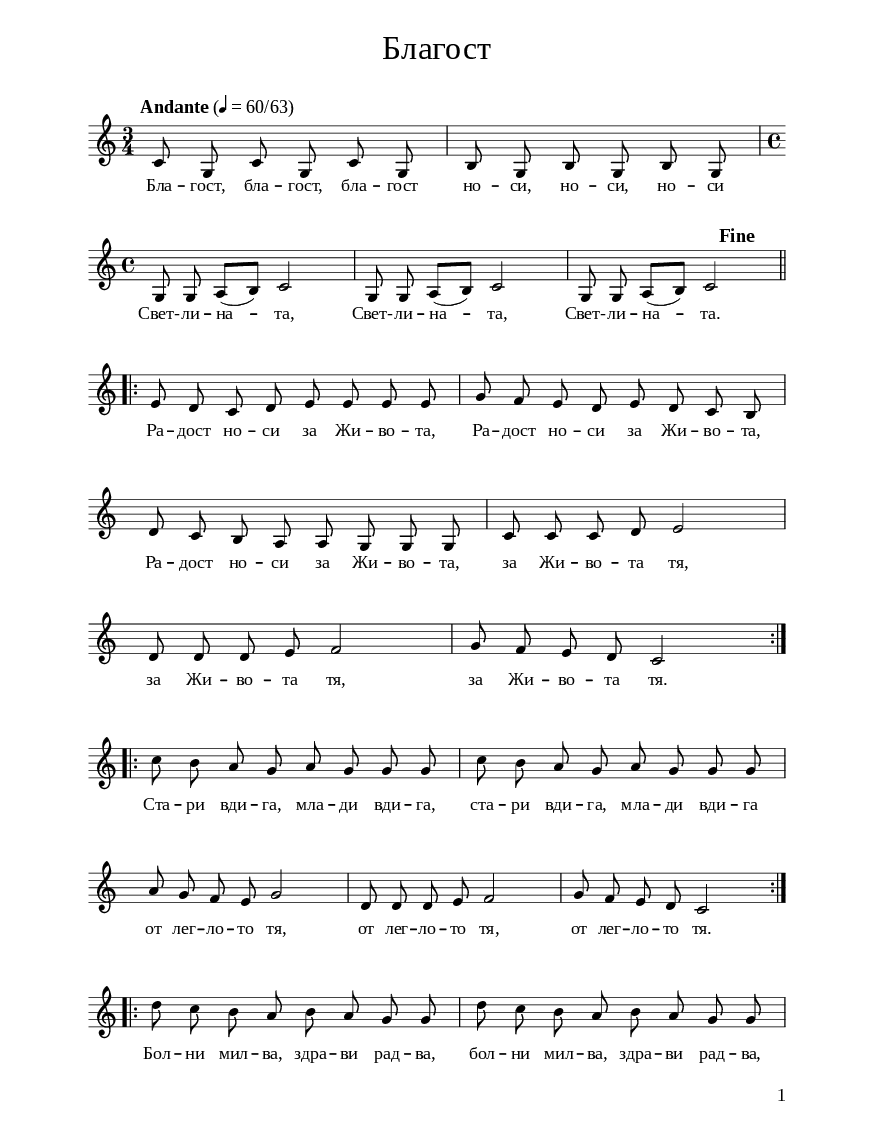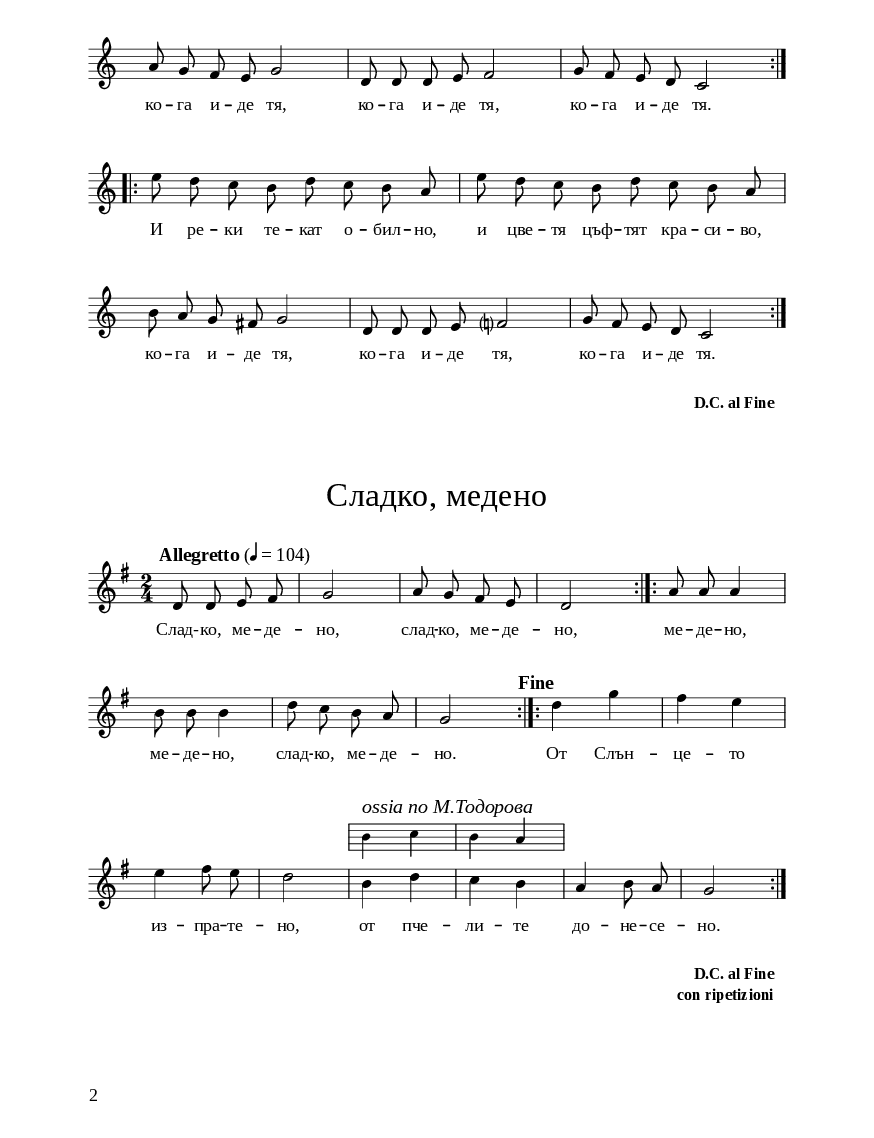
\version "2.24.2"

% include paper part and global functions
\include "include/globals.ily"

\bookpart {
  \label #'ref072
  \tocItem \markup "Благост"
  \include "include/bookpart-paper.ily"
  \score {
    \include "include/score-layout.ily"

    \new Voice \absolute {

      \clef treble
      \key c \major
      \time 3/4
      \tempoFunc "Andante" 4 "60/63"
      \autoBeamOff
      c'8 g c' g c' g | b8 g b g b g \break |

      \time 4/4  g8 g a [( b )] c'2 |g8 g a [( b )] c'2 | g8 g a [( b )]  \tempo"   Fine"c'2    \break |

      \bar ".|:-||"
      e'8 d' c' d' e' e' e' e' | g'8 f' e' d' e' d' c' b \break |

      d'8 c' b a a g g g |c'8 c' c' d' e'2 \break |

      d'8 d' d' e' f'2 | g'8 f' e' d' c'2 \break \bar ":|.:"



      c''8 b' a' g' a' g' g' g' |  c''8 b' a' g' a' g' g' g' \break |

      a'8 g' f' e' g'2 | d'8 d' d' e' f'2 | g'8 f' e' d' c'2
      \break |

      \bar ":|.:"
      d''8 c'' b' a' b' a' g' g' | d''8 c'' b' a' b' a' g' g' \break

      a'8 g' f' e' g'2 | d'8 d' d' e' f'2 | g'8 f' e' d' c'2
      \break |

      \bar ":|.:"
      e''8 d'' c'' b' d'' c'' b' a' | e''8 d'' c'' b' d'' c'' b' a' \break |

      b'8 a' g' fis' g'2 | d'8 d' d' e' f'?2 | g'8 f' e' d' c'2   \bar ":|.:"
      \break | % 27
    }

    \addlyrics {
      Бла -- гост,
      бла -- гост, бла -- гост но -- си, но -- си, но --
      си "Свет-" -- ли -- на -- та, "Свет-" -- ли -- на -- та,
      "Свет-" -- ли -- на -- та. Ра -- дост но -- си за
      Жи -- во -- та, Ра -- дост но -- си за Жи -- во
      -- та, Ра -- дост но -- си за Жи -- во -- та, за
      Жи -- во -- та тя, за Жи -- во -- та тя, за Жи
      -- во -- та тя. Ста -- ри вди -- га, мла -- ди
      вди -- га, ста -- ри вди -- га, мла -- ди вди --
      га от лег -- ло -- то тя, от лег -- ло -- то
      тя, от лег -- ло -- то тя. Бол -- ни мил -- ва,
      здра -- ви рад -- ва, бол -- ни мил -- ва, здра --
      ви рад -- ва, ко -- га и -- де тя, ко -- га и
      -- де тя, ко -- га и -- де тя. И ре -- ки те
      -- кат о -- бил -- но, и цве -- тя цъф -- тят
      кра -- си -- во, ко -- га и -- де тя, ко -- га
      и -- де тя, ко -- га и -- де тя.
    }
    \header {
      title = \titleFunc "Благост" "Blagost"
    }

    \midi{}

  } % score

  \markup \dc-one "D.C. al Fine"

  \markup \empty-two
  \label #'ref073
  \tocItem \markup "Сладко медено"
  \include "include/bookpart-paper.ily"
  \score {
    \include "include/score-layout.ily"

    \new Staff = main \absolute {
      \clef treble
      \key g \major
      \time 2/4
      \tempoFunc "Allegretto" 4 "104"
      \autoBeamOff


      d'8 d' e' fis' |g'2 | a'8 g' fis' e' | d'2  \bar ":|.:"  |

      a'8 a' a'4 | \break  b'8 b' b'4 | d''8 c'' b' a' | \tempo "                 Fine" g'2  \bar ":|.:" |



      d''4 g'' | fis''4 e'' | \break

      e''4 fis''8 e'' | d''2  |

      <<
        {

          b'4 d'' | c''4 b' |
        }

        \new Staff \with {
          \override VerticalAxisGroup.default-staff-staff-spacing =
          #'((basic-distance . 4.5)
             (padding . -10))
          \remove "Time_signature_engraver"
          alignAboveContext = #"main"
          fontSize = #-1
          \override StaffSymbol.staff-space = #(magstep -4)
          \override StaffSymbol.thickness = #(magstep -4)
          firstClef = ##f
        }
        { b'4^\markup { \huge \italic "ossia по М.Тодорова" } c'' | b'4 a' | }
      >>



      a'4 b'8 a' | g'2
      \bar ":|."
    }

    \addlyrics {
      "Слад-" -- ко,
      ме -- де -- но, слад -- ко, ме -- де -- но, ме --
      де -- но, ме -- де -- но, слад -- ко, ме -- де --
      но. От Слън -- це -- то из -- пра -- те -- но,
      от пче -- ли -- те до -- не -- се -- но.
    }

    \header {
      title = \titleFunc "Сладко, медено" "Sladko, medeno"
    }

    \midi{}

  } % score
  \markup \dc-two "D.C. al Fine" "con ripetizioni"


} % bookpart
